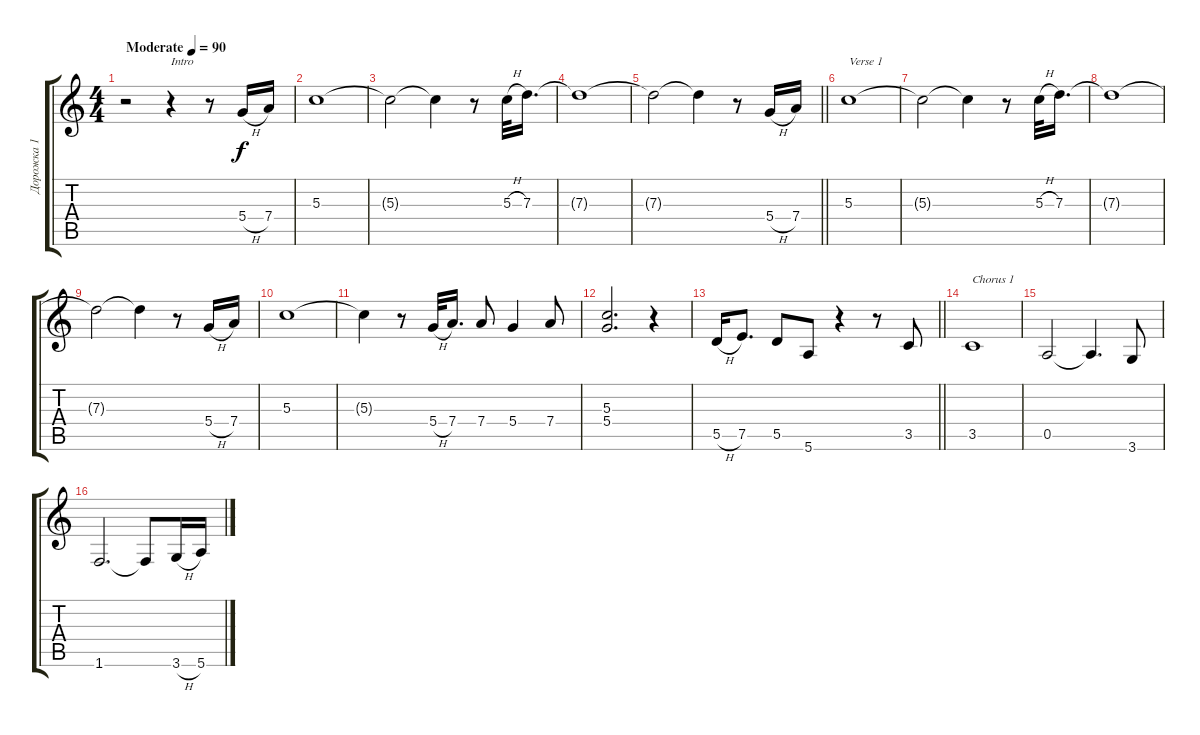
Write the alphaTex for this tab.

\track ("Дорожка 1" "Дорожка 1") {instrument electricguitarjazz}
\staff {score tabs}
\tuning (E4 B3 G3 D3 A2 E2) {hide}
\ts (4 4)
\tempo (90 "Moderate")
\clef g2
\ks c
r.2{dy f instrument electricguitarjazz} r.4{txt "Intro"} r.8 5.4{h}.16 7.4.16 |
5.3.1 |
5.3{t}.2 5.3{t}.4 r.8 5.3{h}.32 7.3.16{d} |
7.3{t}.1 |
\barLineRight lightlight
7.3{t}.2 7.3{t}.4 r.8 5.4{h}.16 7.4.16 |
5.3.1{txt "Verse 1"} |
5.3{t}.2 5.3{t}.4 r.8 5.3{h}.32 7.3.16{d} |
7.3{t}.1 |
7.3{t}.2 7.3{t}.4 r.8 5.4{h}.16 7.4.16 |
5.3.1 |
5.3{t}.4 r.8 5.4{h}.32 7.4.16{d} 7.4.8 5.4.4 7.4.8 |
(5.3 5.4).2{d} r.4 |
\barLineRight lightlight
5.5{h}.16 7.5.8{d} 5.5.8 5.6.8 r.4 r.8 3.5.8 |
3.5.1{txt "Chorus 1"} |
0.5.2 0.5{t}.4{d} 3.6.8 |
1.6.2{d} 1.6{t}.8 3.6{h}.16 5.6.16
